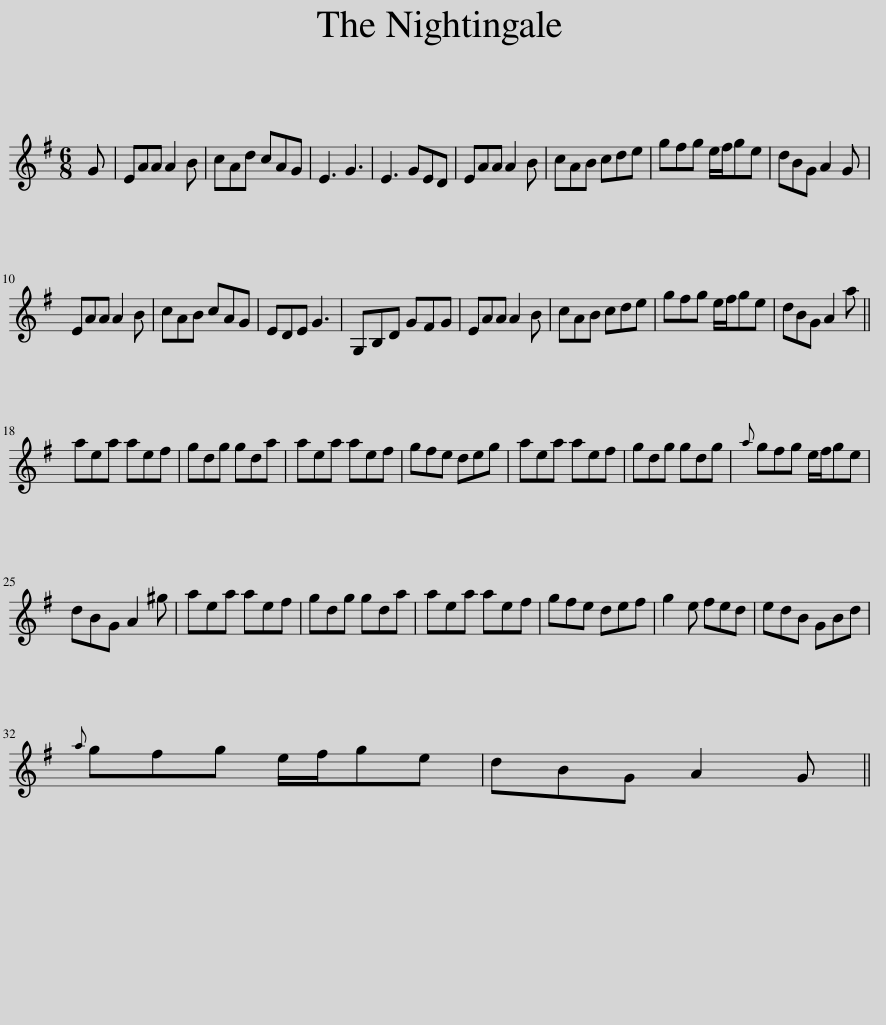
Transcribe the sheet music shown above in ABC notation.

X:1
L:1/8
M:6/8
I:linebreak $
K:G
V:1 treble
V:1
 G | EAA A2 B | cAd cAG | E3 G3 | E3 GED | %5
 EAA A2 B | cAB cde | gfg e/f/ge | dBG A2 G |$ EAA A2 B | %10
 cAB cAG | EDE G3 | G,B,D GFG | EAA A2 B | cAB cde | %15
 gfg e/f/ge | dBG A2 a ||$ aea aef | gdg gda | aea aef | %20
 gfe deg | aea aef | gdg gdg |{a} gfg e/f/ge |$ dBG A2 ^g | %25
 aea aef | gdg gda | aea aef | gfe def | g2 e fed | %30
 edB GBd |${a} gfg e/f/ge | dBG A2 G || %33
